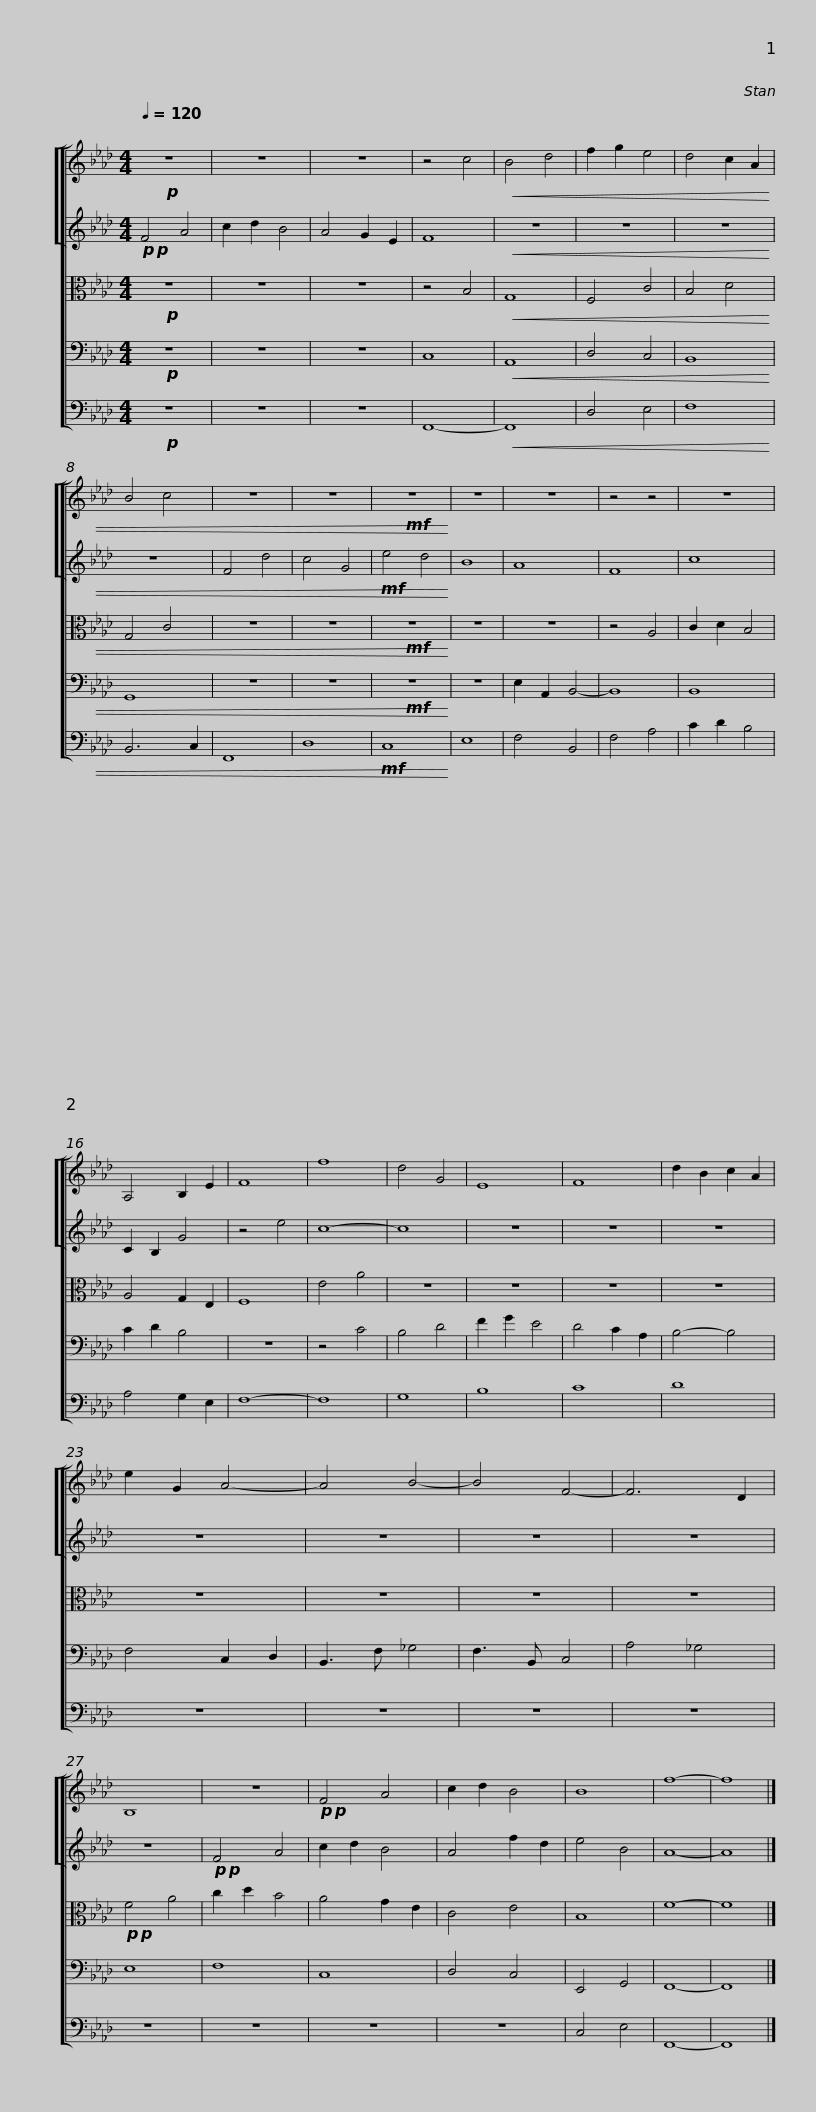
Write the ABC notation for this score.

X:1
%%score [ [ 1 2 ] 3 4 5 ]
L:1/8
Q:1/4=120
M:4/4
I:linebreak $
K:Ab
V:1 treble
V:2 treble
V:3 alto
V:4 bass
V:5 bass transpose=-12
V:1
!p! z8 | z8 | z8 | z4 c4 |!<(! B4 d4 | %5
 f2 g2 e4 | d4 c2 A2 | B4 c4 | z8 | z8 | %10
!mf! z8!<)! |$ z8 | z8 | z4 z4 | z8 | %15
 A,4 B,2 E2 | F8 | f8 | d4 G4 | E8 | %20
 F8 |$ d2 B2 c2 A2 | e2 G2 A4- | A4 B4- | B4 F4- | %25
 F6 D2 | B,8 | z8 |!p!!p! F4 A4 | c2 d2 B4 |$ %30
 B8 | f8- | f8 |] %33
V:2
!p!!p! F4 A4 | c2 d2 B4 | A4 G2 E2 | F8 |!<(! z8 | %5
 z8 | z8 | z8 | F4 d4 | c4 G4 | %10
!mf! e4 d4!<)! |$ B8 | A8 | F8 | c8 | %15
 C2 B,2 G4 | z4 e4 | c8- | c8 | z8 | %20
 z8 |$ z8 | z8 | z8 | z8 | %25
 z8 | z8 |!p!!p! F4 A4 | c2 d2 B4 | A4 f2 d2 |$ %30
 e4 B4 | A8- | A8 |] %33
V:3
!p! z8 | z8 | z8 | z4 B,4 |!<(! G,8 | %5
 F,4 C4 | B,4 D4 | G,4 C4 | z8 | z8 | %10
!mf! z8!<)! |$ z8 | z8 | z4 A,4 | C2 D2 B,4 | %15
 A,4 G,2 E,2 | F,8 | E4 A4 | z8 | z8 | %20
 z8 |$ z8 | z8 | z8 | z8 | %25
 z8 |!p!!p! F4 A4 | c2 d2 B4 | A4 G2 E2 | C4 E4 |$ %30
 B,8 | F8- | F8 |] %33
V:4
!p! z8 | z8 | z8 | C,8 |!<(! A,,8 | %5
 D,4 C,4 | B,,8 | G,,8 | z8 | z8 | %10
!mf! z8!<)! |$ z8 | E,2 A,,2 B,,4- | B,,8 | B,,8 | %15
 C2 D2 B,4 | z8 | z4 C4 | B,4 D4 | F2 G2 E4 | %20
 D4 C2 A,2 |$ B,4- B,4 | F,4 C,2 D,2 | B,,3 F, _G,4 | F,3 B,, C,4 | %25
 A,4 _G,4 | E,8 | F,8 | C,8 | D,4 C,4 |$ %30
 E,,4 G,,4 | F,,8- | F,,8 |] %33
V:5
!p! z8 | z8 | z8 | F,,8- |!<(! F,,8 | %5
 D,4 E,4 | F,8 | B,,6 C,2 | F,,8 | D,8 | %10
!mf! C,8!<)! |$ E,8 | F,4 B,,4 | F,4 A,4 | C2 D2 B,4 | %15
 A,4 G,2 E,2 | F,8- | F,8 | G,8 | B,8 | %20
 C8 |$ D8 | z8 | z8 | z8 | %25
 z8 | z8 | z8 | z8 | z8 |$ %30
 C,4 E,4 | F,,8- | F,,8 |] %33
